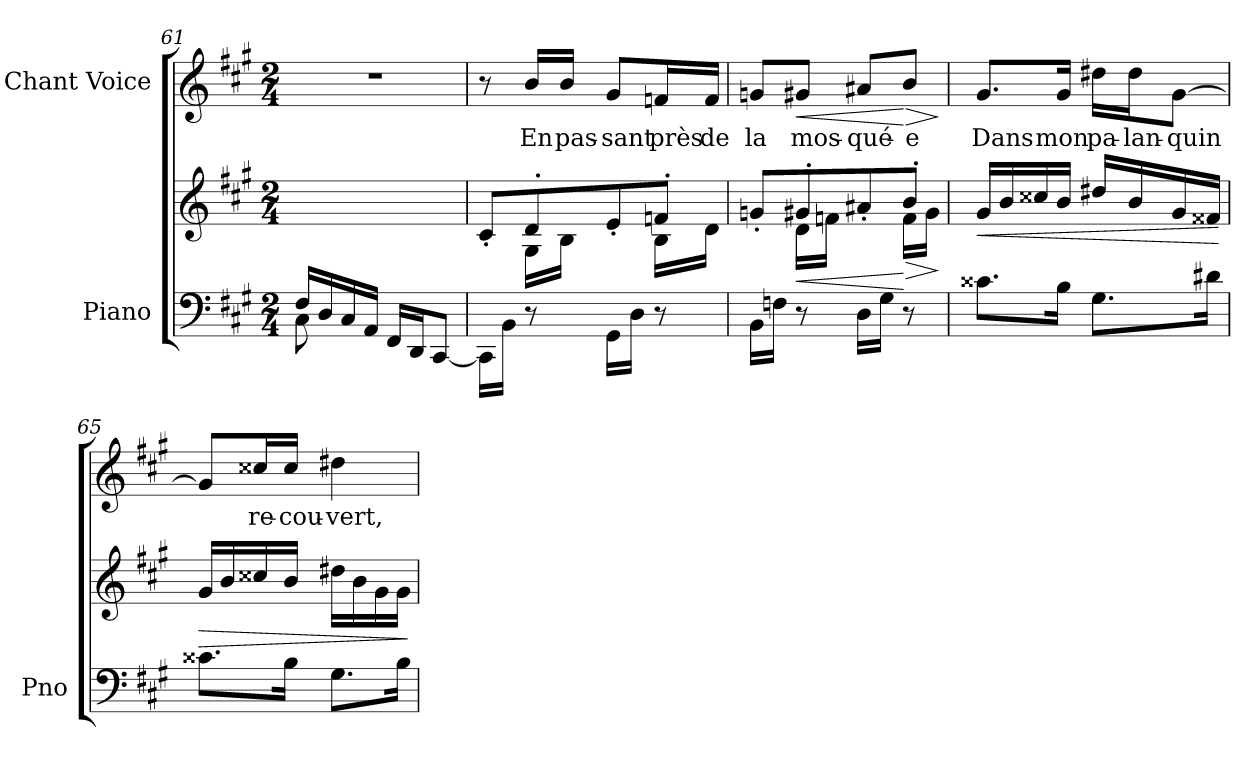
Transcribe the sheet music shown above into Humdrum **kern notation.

**kern	**kern	**dynam	**kern	**text	**dynam
*part2	*part2	*part2	*part1	*part1	*part1
*staff3	*staff2	*staff2/3	*staff1	*staff1	*staff1
*I"Piano	*	*	*I"Chant Voice	*	*
*I'Pno	*	*	*	*	*
*clefF4	*clefG2	*	*clefG2	*	*
*k[f#c#g#]	*k[f#c#g#]	*	*k[f#c#g#]	*	*
*M2/4	*M2/4	*	*M2/4	*	*
=61	=61	=61	=61	=61	=61
*^	*	*	*	*	*
16F#/LL	8C#\	2ryy	.	2r	.	.
16D/	.	.	.	.	.	.
16C#/	8ryy	.	.	.	.	.
16AA/JJ	.	.	.	.	.	.
16FF#/LL	4ryy	.	.	.	.	.
16DD/J	.	.	.	.	.	.
(>[8CC#/J	.	.	.	.	.	.
*v	*v	*	*	*	*	*
=62	=62	=62	=62	=62	=62
*	*^	*	*	*	*
16CC#\LL]	8c#'/L)	8ryy	.	8r	.	.
16BB\JJ	.	.	.	.	.	.
8r	8d'/	16G#\LL	.	16b/LL	En	.
.	.	16B\JJ	.	16b/JJ	pas-	.
16GG#\LL	8e'/	8ryy	.	8g#/L	-sant	.
16D\JJ	.	.	.	.	.	.
8r	8fn'/J	16B\LL	.	16fn/L	près	.
.	.	16d\JJ	.	16f/JJ	de	.
=63	=63	=63	=63	=63	=63	=63
16BB\LL	8gn'/L	8ryy	.	8gn/L	la	.
16Fn\JJ	.	.	.	.	.	.
!	!	!	!LO:HP:b	!	!	!LO:HP:b
8r	8g#X'/	16d\LL	<	8g#X/J	mos-	<
.	.	16fn\JJ	.	.	.	.
16D\LL	8a#X'/	8ryy	.	8a#X/L	-qué-	.
16G#\JJ	.	.	.	.	.	.
!	!	!	!LO:HP:n=1:b	!	!	!LO:HP:n=1:b
8r	8b'/J	16f\LL	[ >	8b/J	-e	[ >
.	.	16g#\JJ	.	.	.	.
*	*v	*v	*	*	*	*
.	.	]	.	.	]
=64	=64	=64	=64	=64	=64
!	!	!LO:HP:b	!	!	!
8.c##X\L	16g#/LL	<	8.g#/L	Dans	.
.	16b/	.	.	.	.
.	16cc##X/	.	.	.	.
16B\Jk	16b/JJ	.	16g#/Jk	mon	.
8.G#\L	16dd#X/LL	.	16dd#X\LL	pa-	.
.	16b/	.	16dd#\J	-lan-	.
.	16g#/	.	[8g#\J	-quin	.
16d#X\Jk	16f##X/JJ	.	.	.	.
.	.	[	.	.	.
=65	=65	=65	=65	=65	=65
!	!	!LO:HP:b	!	!	!
8.c##X\L	16g#/LL	>	8g#/L]	.	.
.	16b/	.	.	.	.
.	16cc##X/	.	16cc##X/L	re-	.
16B\Jk	16b/JJ	.	16cc##/JJ	-cou-	.
8.G#\L	16dd#X\LL	.	4dd#X\	-vert,	.
.	16b\	.	.	.	.
.	16g#\	.	.	.	.
16B\Jk	16g#\JJ	.	.	.	.
.	.	]	.	.	.
=	=	=	=	=	=
*-	*-	*-	*-	*-	*-
